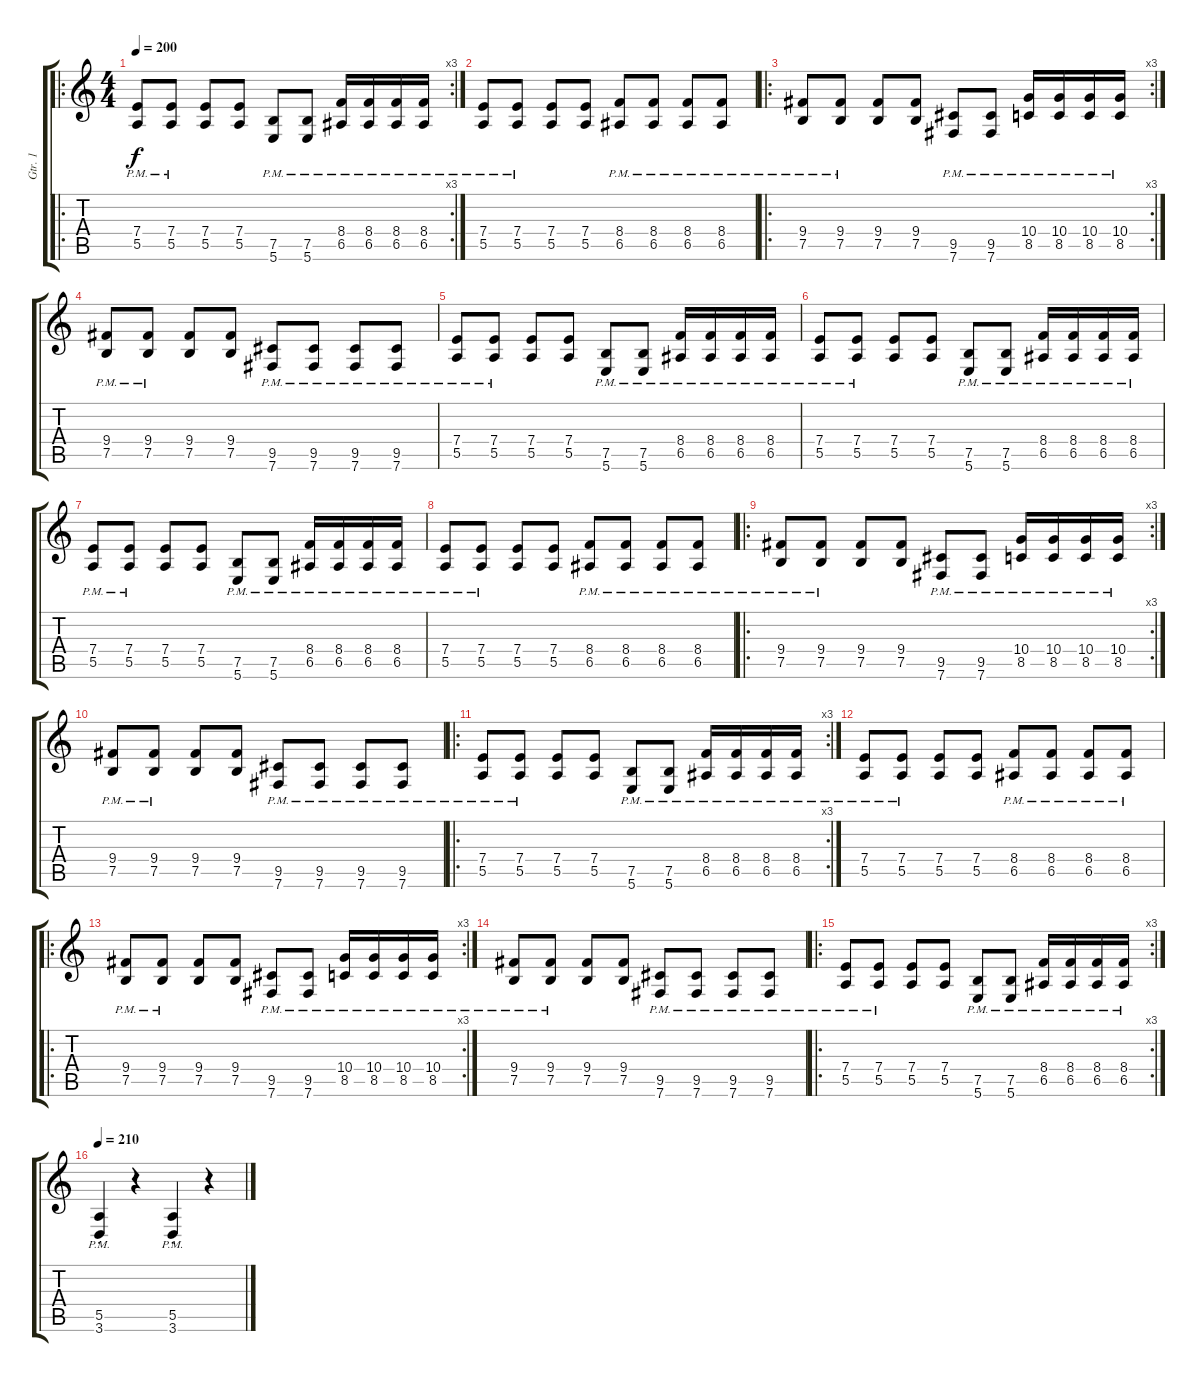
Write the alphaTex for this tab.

\track ("Gtr. 1" "Gtr. 1") {instrument distortionguitar}
\staff {score tabs}
\tuning (B3 Gb3 D3 A2 E2 B1) {hide}
\ro
\rc 3
\ts (4 4)
\tempo 200
\clef g2
\ks c
(7.4{pm} 5.5{pm}).8{dy f} (7.4{pm} 5.5{pm}).8 (7.4 5.5).8 (7.4 5.5).8 (7.5{pm} 5.6{pm}).8 (7.5{pm} 5.6{pm}).8 (8.4{pm} 6.5{pm}).16 (8.4{pm} 6.5{pm}).16 (8.4{pm} 6.5{pm}).16 (8.4{pm} 6.5{pm}).16 |
(7.4{pm} 5.5{pm}).8 (7.4{pm} 5.5{pm}).8 (7.4 5.5).8 (7.4 5.5).8 (8.4{pm} 6.5{pm}).8 (8.4{pm} 6.5{pm}).8 (8.4{pm} 6.5{pm}).8 (8.4{pm} 6.5{pm}).8 |
\ro
\rc 3
(9.4{pm} 7.5{pm}).8 (9.4{pm} 7.5{pm}).8 (9.4 7.5).8 (9.4 7.5).8 (9.5{pm} 7.6{pm}).8 (9.5{pm} 7.6{pm}).8 (10.4{pm} 8.5{pm}).16 (10.4{pm} 8.5{pm}).16 (10.4{pm} 8.5{pm}).16 (10.4{pm} 8.5{pm}).16 |
(9.4{pm} 7.5{pm}).8 (9.4{pm} 7.5{pm}).8 (9.4 7.5).8 (9.4 7.5).8 (9.5{pm} 7.6{pm}).8 (9.5{pm} 7.6{pm}).8 (9.5{pm} 7.6{pm}).8 (9.5{pm} 7.6{pm}).8 |
(7.4{pm} 5.5{pm}).8 (7.4{pm} 5.5{pm}).8 (7.4 5.5).8 (7.4 5.5).8 (7.5{pm} 5.6{pm}).8 (7.5{pm} 5.6{pm}).8 (8.4{pm} 6.5{pm}).16 (8.4{pm} 6.5{pm}).16 (8.4{pm} 6.5{pm}).16 (8.4{pm} 6.5{pm}).16 |
(7.4{pm} 5.5{pm}).8 (7.4{pm} 5.5{pm}).8 (7.4 5.5).8 (7.4 5.5).8 (7.5{pm} 5.6{pm}).8 (7.5{pm} 5.6{pm}).8 (8.4{pm} 6.5{pm}).16 (8.4{pm} 6.5{pm}).16 (8.4{pm} 6.5{pm}).16 (8.4{pm} 6.5{pm}).16 |
(7.4{pm} 5.5{pm}).8 (7.4{pm} 5.5{pm}).8 (7.4 5.5).8 (7.4 5.5).8 (7.5{pm} 5.6{pm}).8 (7.5{pm} 5.6{pm}).8 (8.4{pm} 6.5{pm}).16 (8.4{pm} 6.5{pm}).16 (8.4{pm} 6.5{pm}).16 (8.4{pm} 6.5{pm}).16 |
(7.4{pm} 5.5{pm}).8 (7.4{pm} 5.5{pm}).8 (7.4 5.5).8 (7.4 5.5).8 (8.4{pm} 6.5{pm}).8 (8.4{pm} 6.5{pm}).8 (8.4{pm} 6.5{pm}).8 (8.4{pm} 6.5{pm}).8 |
\ro
\rc 3
(9.4{pm} 7.5{pm}).8 (9.4{pm} 7.5{pm}).8 (9.4 7.5).8 (9.4 7.5).8 (9.5{pm} 7.6{pm}).8 (9.5{pm} 7.6{pm}).8 (10.4{pm} 8.5{pm}).16 (10.4{pm} 8.5{pm}).16 (10.4{pm} 8.5{pm}).16 (10.4{pm} 8.5{pm}).16 |
(9.4{pm} 7.5{pm}).8 (9.4{pm} 7.5{pm}).8 (9.4 7.5).8 (9.4 7.5).8 (9.5{pm} 7.6{pm}).8 (9.5{pm} 7.6{pm}).8 (9.5{pm} 7.6{pm}).8 (9.5{pm} 7.6{pm}).8 |
\ro
\rc 3
(7.4{pm} 5.5{pm}).8 (7.4{pm} 5.5{pm}).8 (7.4 5.5).8 (7.4 5.5).8 (7.5{pm} 5.6{pm}).8 (7.5{pm} 5.6{pm}).8 (8.4{pm} 6.5{pm}).16 (8.4{pm} 6.5{pm}).16 (8.4{pm} 6.5{pm}).16 (8.4{pm} 6.5{pm}).16 |
(7.4{pm} 5.5{pm}).8 (7.4{pm} 5.5{pm}).8 (7.4 5.5).8 (7.4 5.5).8 (8.4{pm} 6.5{pm}).8 (8.4{pm} 6.5{pm}).8 (8.4{pm} 6.5{pm}).8 (8.4{pm} 6.5{pm}).8 |
\ro
\rc 3
(9.4{pm} 7.5{pm}).8 (9.4{pm} 7.5{pm}).8 (9.4 7.5).8 (9.4 7.5).8 (9.5{pm} 7.6{pm}).8 (9.5{pm} 7.6{pm}).8 (10.4{pm} 8.5{pm}).16 (10.4{pm} 8.5{pm}).16 (10.4{pm} 8.5{pm}).16 (10.4{pm} 8.5{pm}).16 |
(9.4{pm} 7.5{pm}).8 (9.4{pm} 7.5{pm}).8 (9.4 7.5).8 (9.4 7.5).8 (9.5{pm} 7.6{pm}).8 (9.5{pm} 7.6{pm}).8 (9.5{pm} 7.6{pm}).8 (9.5{pm} 7.6{pm}).8 |
\ro
\rc 3
(7.4{pm} 5.5{pm}).8 (7.4{pm} 5.5{pm}).8 (7.4 5.5).8 (7.4 5.5).8 (7.5{pm} 5.6{pm}).8 (7.5{pm} 5.6{pm}).8 (8.4{pm} 6.5{pm}).16 (8.4{pm} 6.5{pm}).16 (8.4{pm} 6.5{pm}).16 (8.4{pm} 6.5{pm}).16 |
\tempo 210
(5.5{pm st} 3.6{pm st}).4 r.4 (5.5{pm st} 3.6{pm st}).4 r.4
